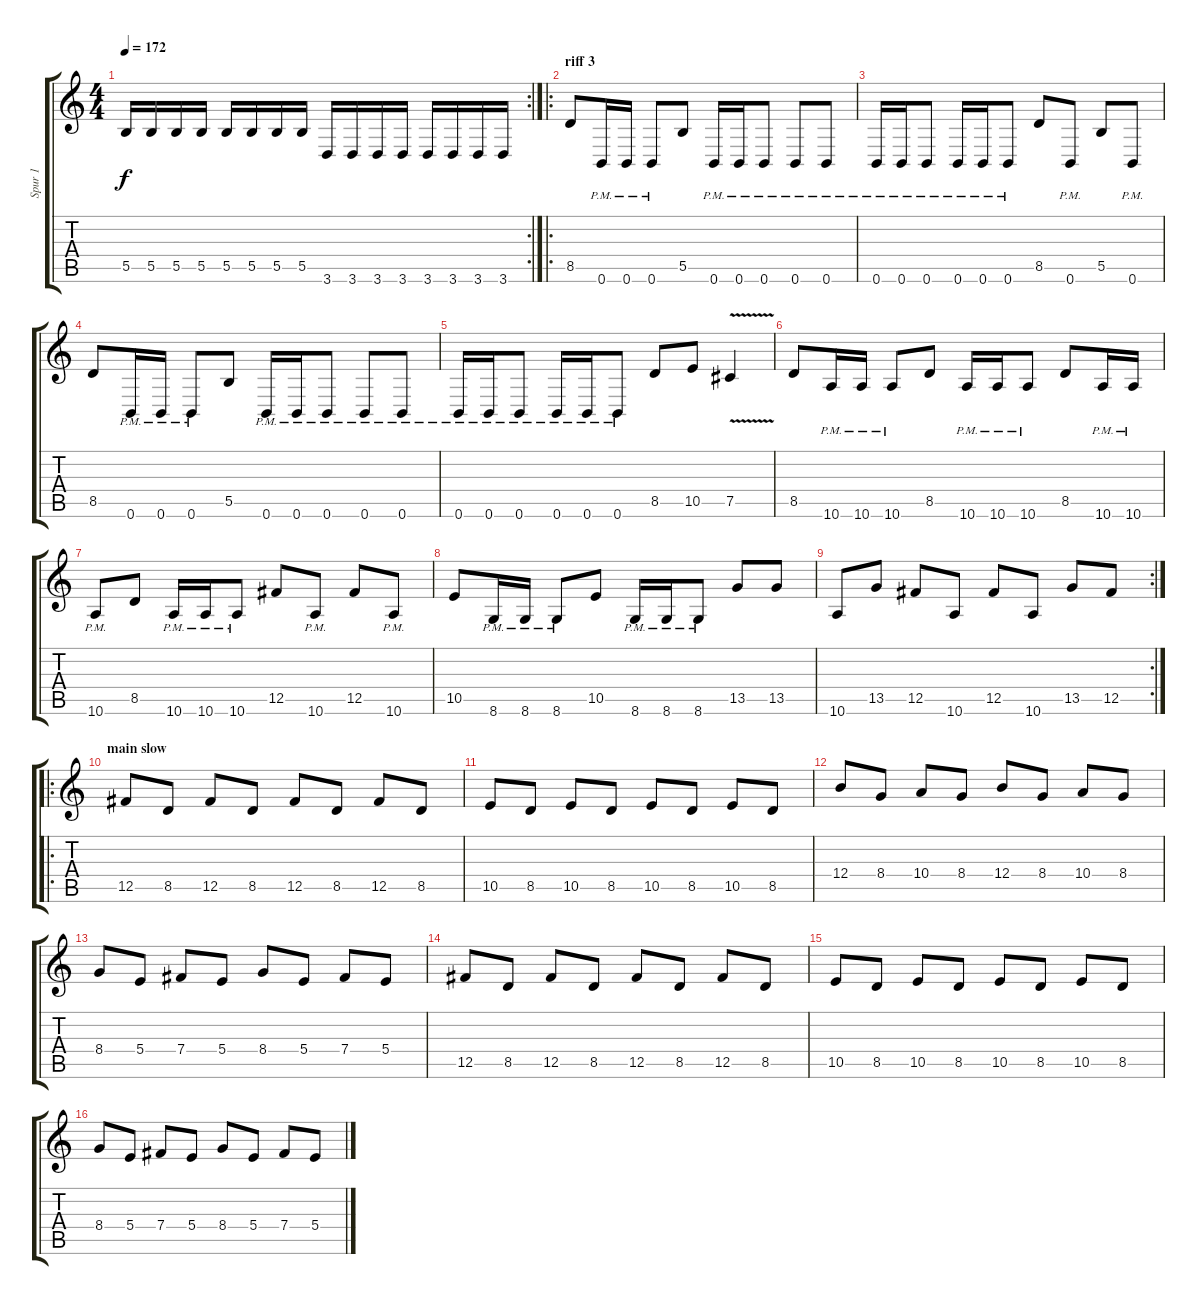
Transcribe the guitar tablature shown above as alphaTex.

\track ("Spur 1" "Spur 1") {instrument distortionguitar}
\staff {score tabs}
\tuning (Db4 Ab3 E3 B2 Gb2 B1) {hide}
\rc 2
\ts (4 4)
\tempo 172
\clef g2
\ks c
5.5.16{dy f} 5.5.16 5.5.16 5.5.16 5.5.16 5.5.16 5.5.16 5.5.16 3.6.16 3.6.16 3.6.16 3.6.16 3.6.16 3.6.16 3.6.16 3.6.16 |
\ro
\section ("" "riff 3")
8.5.8 0.6{pm}.16 0.6{pm}.16 0.6{pm}.8 5.5.8 0.6{pm}.16 0.6{pm}.16 0.6{pm}.8 0.6{pm}.8 0.6{pm}.8 |
0.6{pm}.16 0.6{pm}.16 0.6{pm}.8 0.6{pm}.16 0.6{pm}.16 0.6{pm}.8 8.5.8 0.6{pm}.8 5.5.8 0.6{pm}.8 |
8.5.8 0.6{pm}.16 0.6{pm}.16 0.6{pm}.8 5.5.8 0.6{pm}.16 0.6{pm}.16 0.6{pm}.8 0.6{pm}.8 0.6{pm}.8 |
0.6{pm}.16 0.6{pm}.16 0.6{pm}.8 0.6{pm}.16 0.6{pm}.16 0.6{pm}.8 8.5.8 10.5.8 7.5{v}.4 |
8.5.8 10.6{pm}.16 10.6{pm}.16 10.6{pm}.8 8.5.8 10.6{pm}.16 10.6{pm}.16 10.6{pm}.8 8.5.8 10.6{pm}.16 10.6{pm}.16 |
10.6{pm}.8 8.5.8 10.6{pm}.16 10.6{pm}.16 10.6{pm}.8 12.5.8 10.6{pm}.8 12.5.8 10.6{pm}.8 |
10.5.8 8.6{pm}.16 8.6{pm}.16 8.6{pm}.8 10.5.8 8.6{pm}.16 8.6{pm}.16 8.6{pm}.8 13.5.8 13.5.8 |
\rc 2
10.6.8 13.5.8 12.5.8 10.6.8 12.5.8 10.6.8 13.5.8 12.5.8 |
\ro
\section ("" "main slow")
12.5.8 8.5.8 12.5.8 8.5.8 12.5.8 8.5.8 12.5.8 8.5.8 |
10.5.8 8.5.8 10.5.8 8.5.8 10.5.8 8.5.8 10.5.8 8.5.8 |
12.4.8 8.4.8 10.4.8 8.4.8 12.4.8 8.4.8 10.4.8 8.4.8 |
8.4.8 5.4.8 7.4.8 5.4.8 8.4.8 5.4.8 7.4.8 5.4.8 |
12.5.8 8.5.8 12.5.8 8.5.8 12.5.8 8.5.8 12.5.8 8.5.8 |
10.5.8 8.5.8 10.5.8 8.5.8 10.5.8 8.5.8 10.5.8 8.5.8 |
8.4.8 5.4.8 7.4.8 5.4.8 8.4.8 5.4.8 7.4.8 5.4.8
